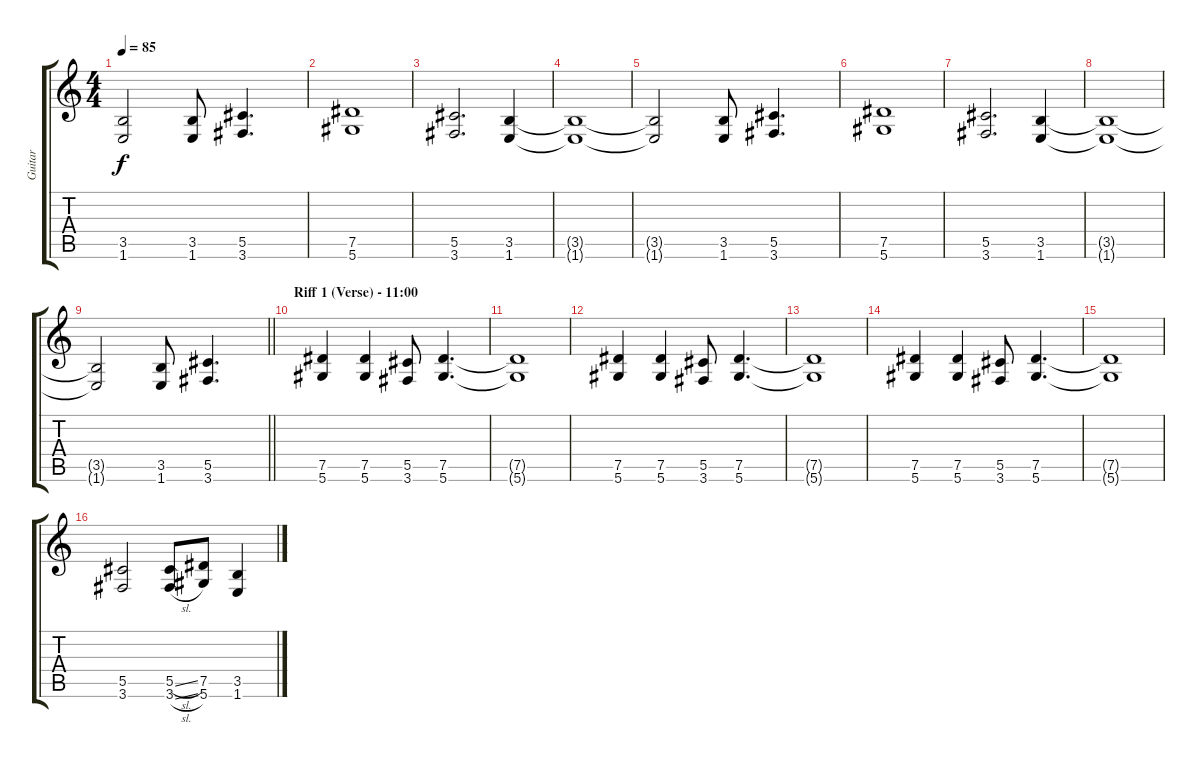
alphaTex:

\track ("Guitar" "Guitar") {instrument distortionguitar}
\staff {score tabs}
\tuning (Eb4 Bb3 Gb3 Db3 Ab2 Eb2) {hide}
\ts (4 4)
\tempo 85
\clef g2
\ks c
(3.5{t} 1.6{t}).2{dy f} (3.5 1.6).8 (5.5 3.6).4{d} |
(7.5 5.6).1 |
(5.5 3.6).2{d} (3.5 1.6).4 |
(3.5{t} 1.6{t}).1 |
(3.5{t} 1.6{t}).2 (3.5 1.6).8 (5.5 3.6).4{d} |
(7.5 5.6).1 |
(5.5 3.6).2{d} (3.5 1.6).4 |
(3.5{t} 1.6{t}).1 |
\barLineRight lightlight
(3.5{t} 1.6{t}).2 (3.5 1.6).8 (5.5 3.6).4{d} |
\section ("" "Riff 1 (Verse) - 11:00")
(7.5 5.6).4 (7.5 5.6).4 (5.5 3.6).8 (7.5 5.6).4{d} |
(7.5{t} 5.6{t}).1 |
(7.5 5.6).4 (7.5 5.6).4 (5.5 3.6).8 (7.5 5.6).4{d} |
(7.5{t} 5.6{t}).1 |
(7.5 5.6).4 (7.5 5.6).4 (5.5 3.6).8 (7.5 5.6).4{d} |
(7.5{t} 5.6{t}).1 |
(5.5 3.6).2 (5.5{sl} 3.6{sl}).8 (7.5 5.6).8 (3.5 1.6).4
